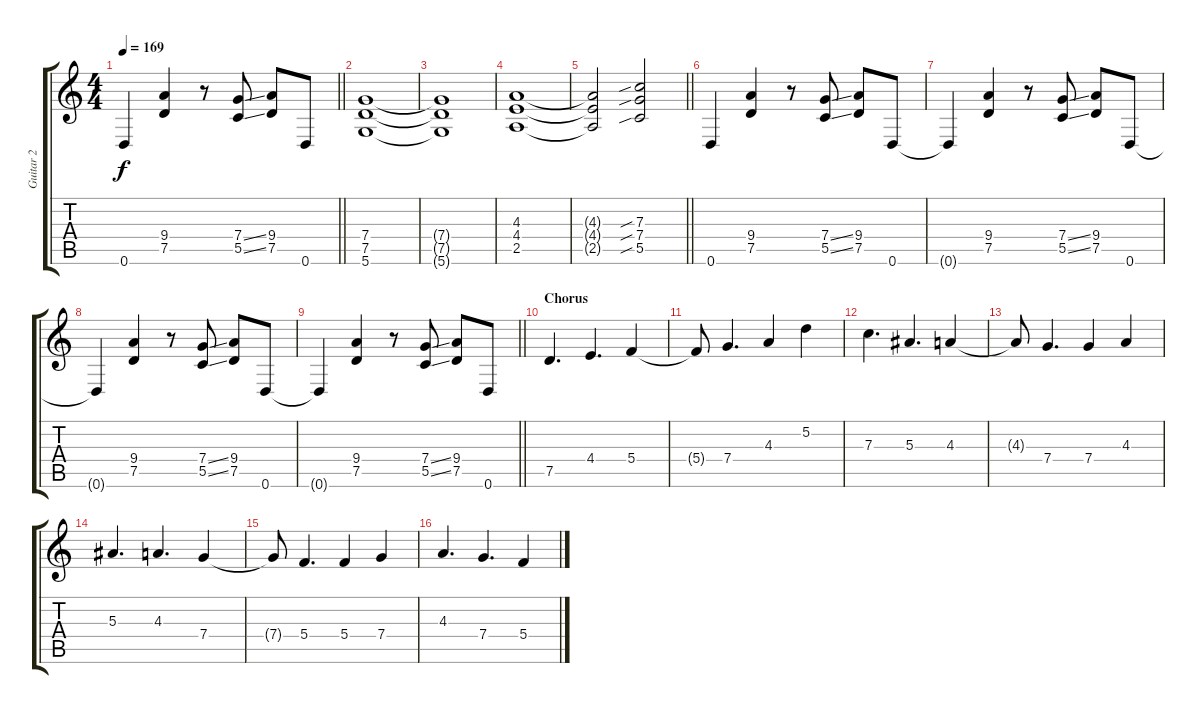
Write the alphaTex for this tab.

\track ("Guitar 2" "Guitar 2") {instrument distortionguitar}
\staff {score tabs}
\tuning (D4 A3 F3 C3 G2 D2) {hide}
\ts (4 4)
\tempo 169
\clef g2
\barLineRight lightlight
\ks c
0.6{t}.4{dy f} (9.4 7.5).4 r.8 (7.4{ss} 5.5{ss}).8 (9.4 7.5).8 0.6.8 |
(7.4 7.5 5.6).1 |
(7.4{t} 7.5{t} 5.6{t}).1 |
(4.3 4.4 2.5).1 |
\barLineRight lightlight
(4.3{t} 4.4{t} 2.5{t}).2 (7.3{sib} 7.4{sib} 5.5{sib}).2 |
0.6.4 (9.4 7.5).4 r.8 (7.4{ss} 5.5{ss}).8 (9.4 7.5).8 0.6.8 |
0.6{t}.4 (9.4 7.5).4 r.8 (7.4{ss} 5.5{ss}).8 (9.4 7.5).8 0.6.8 |
0.6{t}.4 (9.4 7.5).4 r.8 (7.4{ss} 5.5{ss}).8 (9.4 7.5).8 0.6.8 |
\barLineRight lightlight
0.6{t}.4 (9.4 7.5).4 r.8 (7.4{ss} 5.5{ss}).8 (9.4 7.5).8 0.6.8 |
\section ("" "Chorus")
7.5.4{d balance 8} 4.4.4{d} 5.4.4 |
5.4{t}.8 7.4.4{d} 4.3.4 5.2.4 |
7.3.4{d} 5.3.4{d} 4.3.4 |
4.3{t}.8 7.4.4{d} 7.4.4 4.3.4 |
5.3.4{d} 4.3.4{d} 7.4.4 |
7.4{t}.8 5.4.4{d} 5.4.4 7.4.4 |
4.3.4{d} 7.4.4{d} 5.4.4
